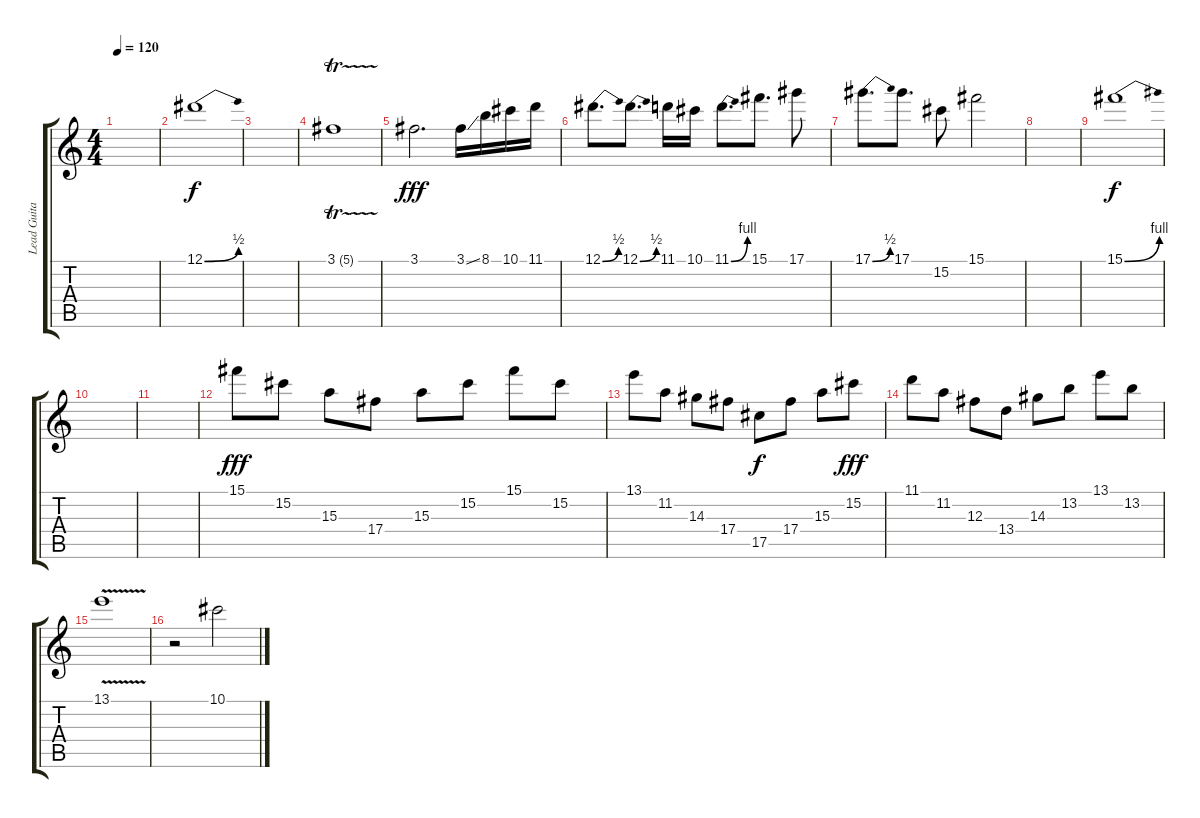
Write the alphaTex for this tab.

\track ("Lead Guitar 2 (Maxime Callau)" "Lead Guita") {instrument distortionguitar}
\staff {score tabs}
\tuning (Eb4 Bb3 Gb3 Db3 Ab2 Eb2) {hide}
\ts (4 4)
\tempo 120
\clef g2
\ks c
|
12.1{be (bend 0 0 60 2)}.1{dy f} |
|
3.1{tr (5 16)}.1 |
3.1.2{d dy fff} 3.1{ss}.16 8.1.16 10.1.16 11.1.16 |
12.1{be (bend 0 0 60 2)}.8{d} 12.1{be (bend 0 0 60 2)}.8{d} 11.1.16 10.1.16 11.1{be (bend 0 0 60 4)}.8{d} 15.1.8{d} 17.1.8 |
17.1{be (bend 0 0 60 2)}.8{d} 17.1.8{d} 15.2.8 15.1.2 |
|
15.1{be (bend 0 0 60 4)}.1{dy f} |
|
|
15.1.8{dy fff} 15.2.8 15.3.8 17.4.8 15.3.8 15.2.8 15.1.8 15.2.8 |
13.1.8 11.2.8 14.3.8 17.4.8 17.5.8{dy f} 17.4.8 15.3.8 15.2.8{dy fff} |
11.1.8 11.2.8 12.3.8 13.4.8 14.3.8 13.2.8 13.1.8 13.2.8 |
13.1{v}.1 |
r.2 10.1{sl}.2
